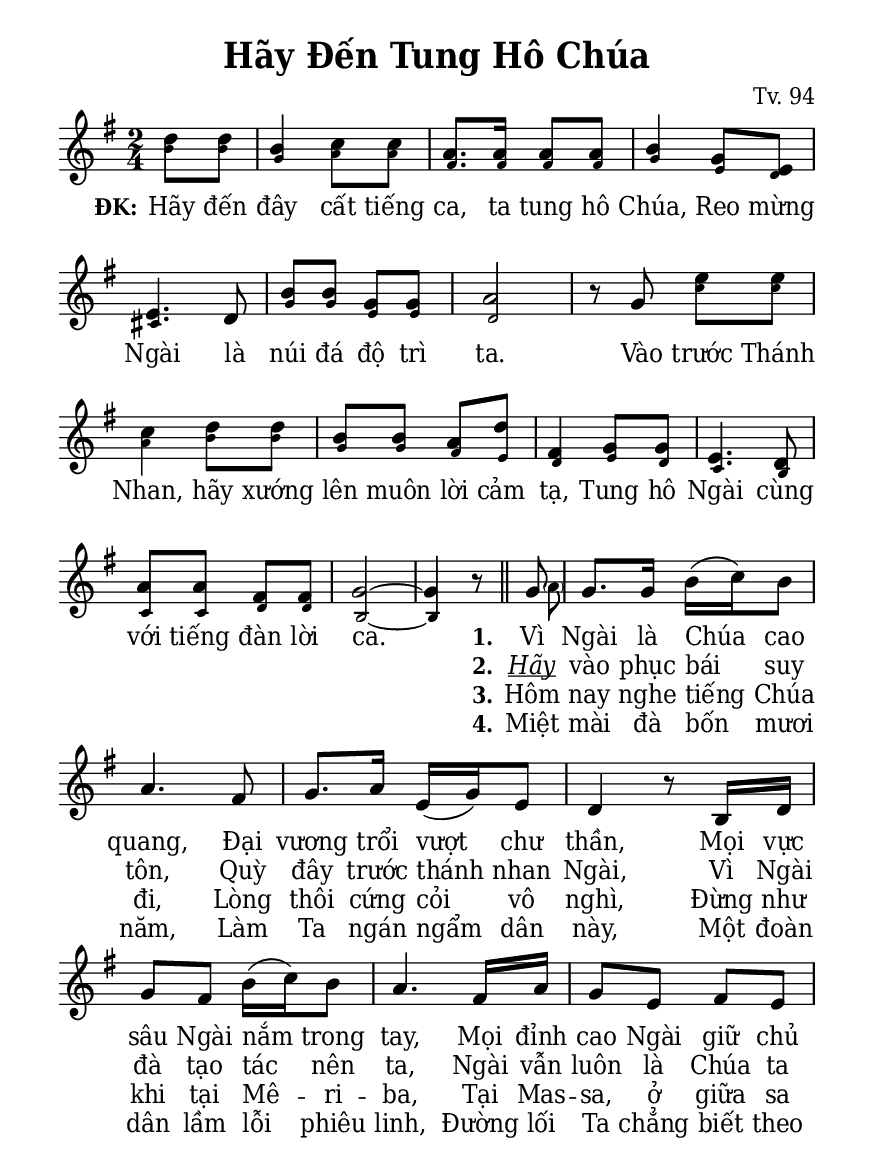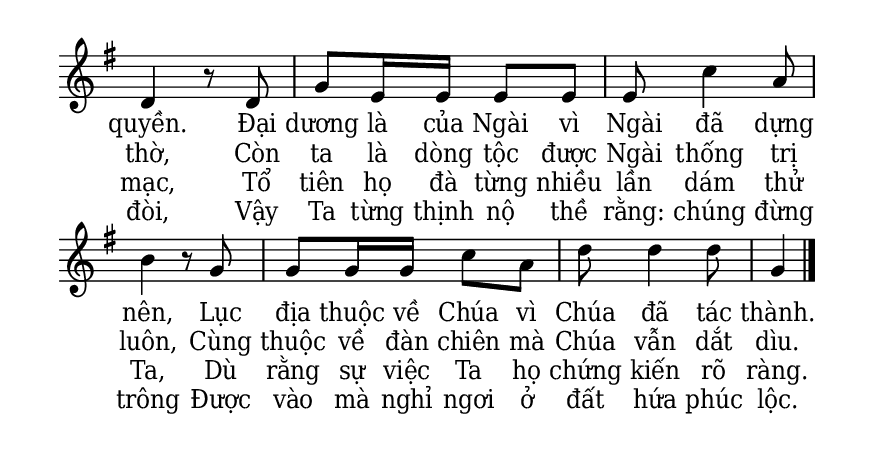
% Cài đặt chung\
\version "2.22.1"
\include "english.ly"

\header {
  title = "Hãy Đến Tung Hô Chúa"
  composer = "Tv. 94"
  %arranger = "Lm. Kim Long"
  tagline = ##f
}

% Nhạc phiên khúc
nhacPhienKhucSop = \relative c'' {
  \partial 4 d8 d |
  b4 c8 c |
  a8. a16 a8 a |
  b4 g8 e |
  e4. d8 |
  b' b g g |
  a2 |
  r8 g e' e |
  c4 d8 d |
  b b a d |
  fs,4 g8 g |
  e4. d8 |
  a' a fs fs |
  g2 ~ |
  g4 r8 \bar "||"
  
  <<
    {
      \voiceOne
      g8
    }
    \new Voice = "splitpart" {
      \voiceTwo
      \once \override NoteColumn.force-hshift = #2.5
      \tweak font-size #-2
      \parenthesize
      a
    }
  >>
  \oneVoice
  g8. g16 b (c) b8 |
  a4. fs8 |
  g8. a16 e (g) e8 |
  d4 r8 b16 d |
  g8 fs b16 (c) b8 |
  a4. fs16 a |
  g8 e fs e |
  d4 r8 d |
  g e16 e e8 e |
  e c'4 a8 |
  b4 r8 g |
  g g16 g c8 a |
  d d4 d8 |
  g,4 \bar "|."
}

nhacPhienKhucAlto = \relative c'' {
  b8 b |
  g4 a8 a |
  fs8. fs16 fs8 fs |
  g4 e8 d |
  cs4. d8 |
  g g e e |
  d2 |
  r8 g c c |
  a4 b8 b |
  g g fs e |
  d4 e8 d |
  c4. b8 |
  c c d d |
  b2 ~ |
  b4 r8
}

% Lời phiên khúc
loiPhienKhucSop = \lyrics {
  \set stanza = "ĐK:"
  Hãy đến đây cất tiếng ca,
  ta tung hô Chúa,
  Reo mừng Ngài là núi đá độ trì ta.
  Vào trước Thánh Nhan,
  hãy xướng lên muôn lời cảm tạ,
  Tung hô Ngài cùng với tiếng đàn lời ca.
  <<
    {
      \set stanza = "1."
      Vì Ngài là Chúa cao quang,
      Đại vương trổi vượt chư thần,
      Mọi vực sâu Ngài nắm trong tay,
      Mọi đỉnh cao Ngài giữ chủ quyền.
      Đại dương là của Ngài
      vì Ngài đã dựng nên,
      Lục địa thuộc về Chúa
      vì Chúa đã tác thành.
    }
    \new Lyrics {
	    \set associatedVoice = "beSop"
	    \set stanza = "2."
	    \markup { \italic \underline "Hãy" }
	    vào phục bái suy tôn,
	    Quỳ đây trước thánh nhan Ngài,
	    Vì Ngài đà tạo tác nên ta,
	    Ngài vẫn luôn là Chúa ta thờ,
	    Còn ta là dòng tộc được Ngài thống trị luôn,
	    Cùng thuộc về đàn chiên mà Chúa vẫn dắt dìu.
    }
    \new Lyrics {
	    \set associatedVoice = "beSop"
	    \set stanza = "3."
	    Hôm nay nghe tiếng Chúa đi,
	    Lòng thôi cứng cỏi vô nghì,
	    Đừng như khi tại Mê -- ri -- ba,
	    Tại Mas -- sa, ở giữa sa mạc,
	    Tổ tiên họ đà từng nhiều lần dám thử Ta,
	    Dù rằng sự việc Ta họ chứng kiến rõ ràng.
    }
    \new Lyrics {
	    \set associatedVoice = "beSop"
	    \set stanza = "4."
	    Miệt mài đà bốn mươi năm,
	    Làm Ta ngán ngẩm dân này,
	    Một đoàn dân lầm lỗi phiêu linh,
	    Đường lối Ta chẳng biết theo đòi,
	    Vậy Ta từng thịnh nộ thề rằng:
	    chúng đừng trông
	    Được vào mà nghỉ ngơi ở đất hứa phúc lộc.
    }
  >>
}

% Dàn trang
\paper {
  #(set-paper-size "a5")
  top-margin = 10\mm
  bottom-margin = 10\mm
  left-margin = 10\mm
  right-margin = 10\mm
  indent = #0
  #(define fonts
	 (make-pango-font-tree "Deja Vu Serif Condensed"
	 		       "Deja Vu Serif Condensed"
			       "Deja Vu Serif Condensed"
			       (/ 20 20)))
  print-page-number = ##f
  %page-count = #1
}

TongNhip = {
  \key g \major \time 2/4
  \set Timing.beamExceptions = #'()
  \set Timing.baseMoment = #(ly:make-moment 1/4)
}

% Đổi kích thước nốt cho bè phụ
notBePhu =
#(define-music-function (font-size music) (number? ly:music?)
   (for-some-music
     (lambda (m)
       (if (music-is-of-type? m 'rhythmic-event)
           (begin
             (set! (ly:music-property m 'tweaks)
                   (cons `(font-size . ,font-size)
                         (ly:music-property m 'tweaks)))
             #t)
           #f))
     music)
   music)

\score {
  \new ChoirStaff <<
    \new Staff \with {
        \consists "Merge_rests_engraver"
        printPartCombineTexts = ##f
      }
      <<
      \new Voice \TongNhip \partCombine 
        \nhacPhienKhucSop
        \notBePhu -3 { \nhacPhienKhucAlto }
      \new NullVoice = beSop \nhacPhienKhucSop
      \new Lyrics \lyricsto beSop \loiPhienKhucSop
      >>
  >>
  \layout {
    %\override Staff.TimeSignature.transparent = ##t
    \override Lyrics.LyricSpace.minimum-distance = #0.8
    \override Score.BarNumber.break-visibility = ##(#f #f #f)
    \override Score.SpacingSpanner.uniform-stretching = ##t
  } 
}
